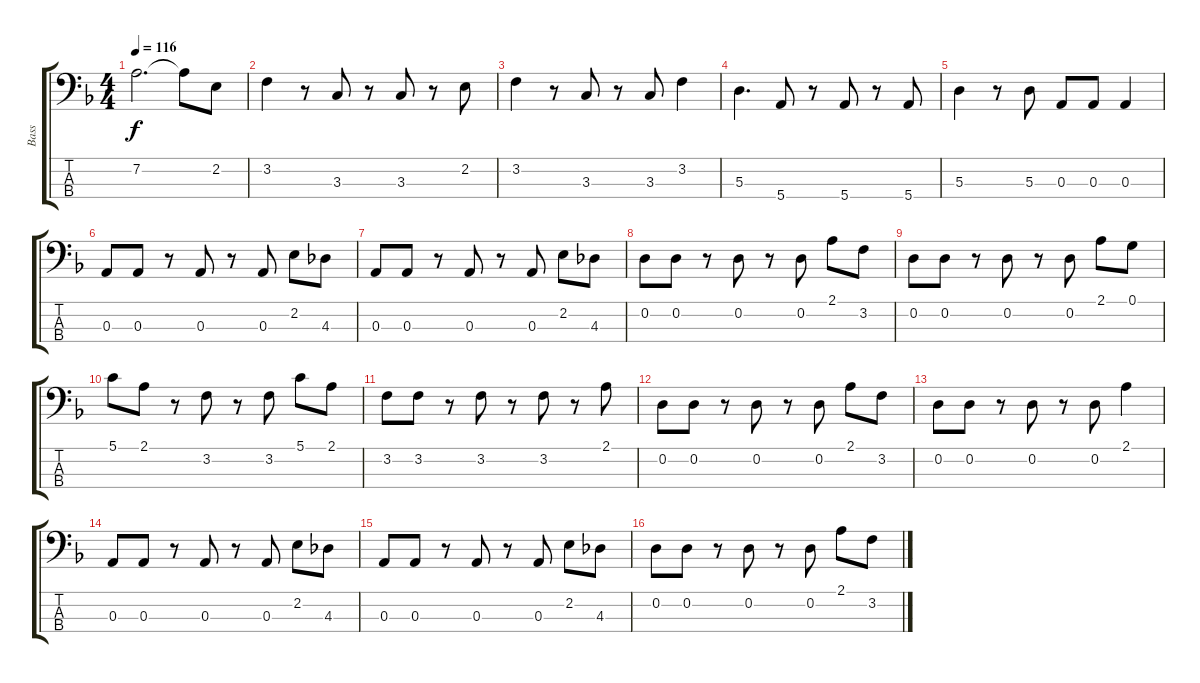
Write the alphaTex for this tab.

\track ("Bass" "Bass") {instrument electricbassfinger}
\staff {score tabs}
\tuning (G2 D2 A1 E1) {hide}
\ts (4 4)
\tempo 116
\clef f4
\ks dminor
7.2{t}.2{d dy f} 7.2{t}.8 2.2.8 |
3.2.4 r.8 3.3.8 r.8 3.3.8 r.8 2.2.8 |
3.2.4 r.8 3.3.8 r.8 3.3.8 3.2.4 |
5.3.4{d} 5.4.8 r.8 5.4.8 r.8 5.4.8 |
5.3.4 r.8 5.3.8 0.3.8 0.3.8 0.3.4 |
0.3.8 0.3.8 r.8 0.3.8 r.8 0.3.8 2.2.8 4.3.8 |
0.3.8 0.3.8 r.8 0.3.8 r.8 0.3.8 2.2.8 4.3.8 |
0.2.8 0.2.8 r.8 0.2.8 r.8 0.2.8 2.1.8 3.2.8 |
0.2.8 0.2.8 r.8 0.2.8 r.8 0.2.8 2.1.8 0.1.8 |
5.1.8 2.1.8 r.8 3.2.8 r.8 3.2.8 5.1.8 2.1.8 |
3.2.8 3.2.8 r.8 3.2.8 r.8 3.2.8 r.8 2.1.8 |
0.2.8 0.2.8 r.8 0.2.8 r.8 0.2.8 2.1.8 3.2.8 |
0.2.8 0.2.8 r.8 0.2.8 r.8 0.2.8 2.1.4 |
0.3.8 0.3.8 r.8 0.3.8 r.8 0.3.8 2.2.8 4.3.8 |
0.3.8 0.3.8 r.8 0.3.8 r.8 0.3.8 2.2.8 4.3.8 |
0.2.8 0.2.8 r.8 0.2.8 r.8 0.2.8 2.1.8 3.2.8
